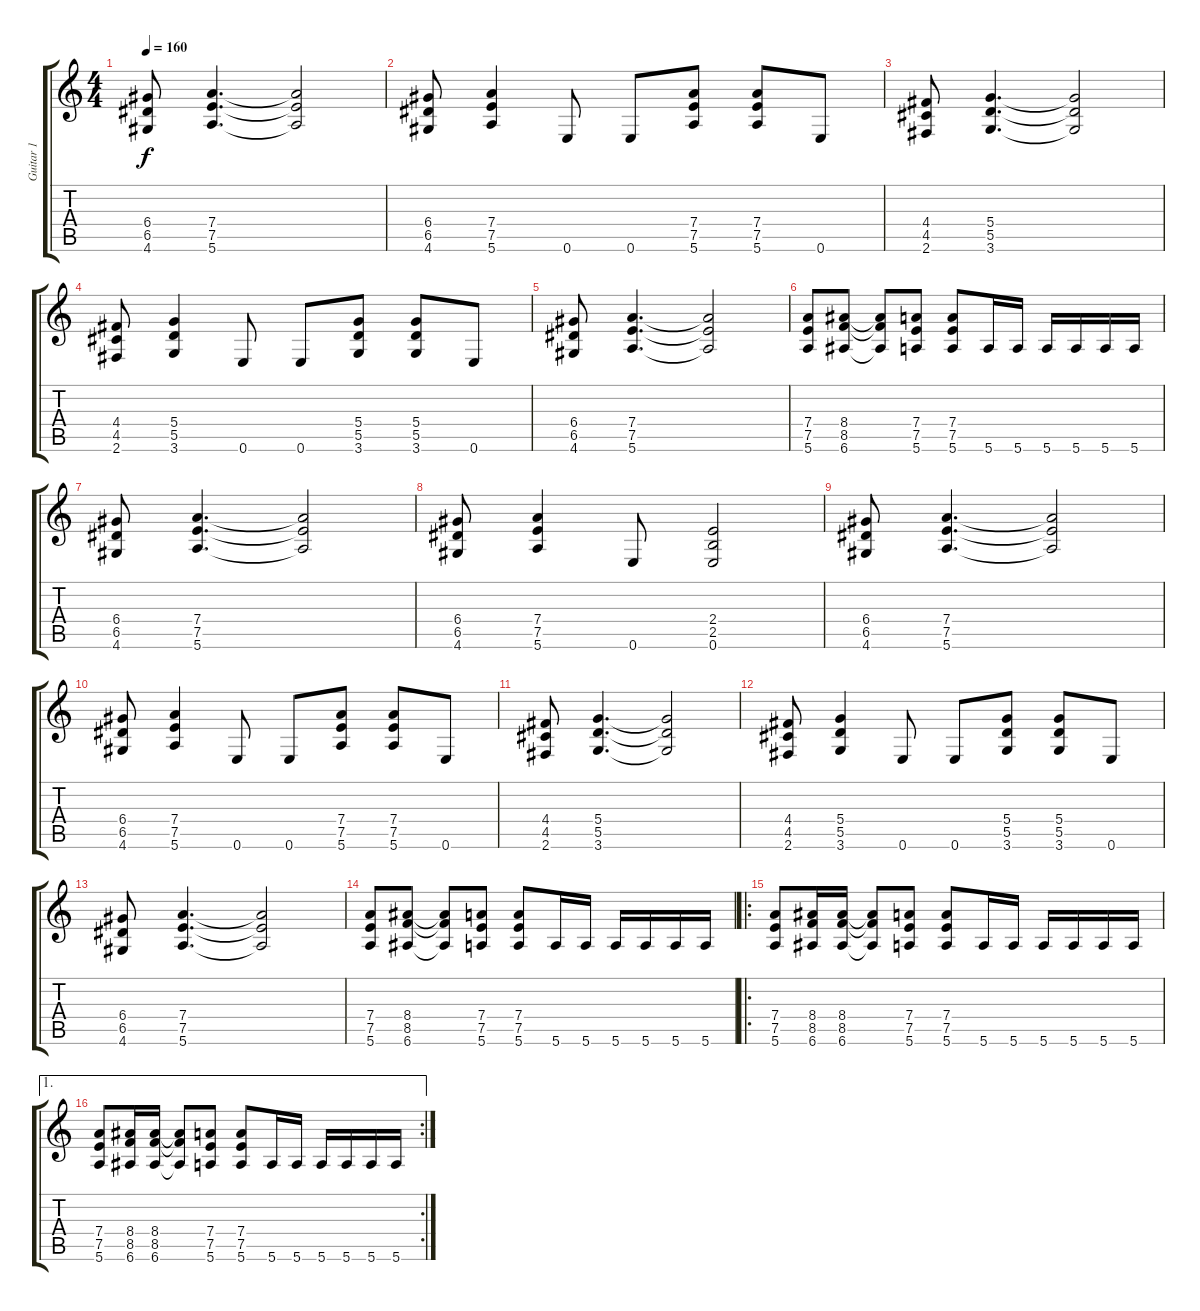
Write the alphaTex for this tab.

\track ("Guitar 1" "Guitar 1") {instrument distortionguitar}
\staff {score tabs}
\tuning (E4 B3 G3 D3 A2 E2) {hide}
\ts (4 4)
\tempo 160
\clef g2
\ks c
(6.4 6.5 4.6).8{dy f} (7.4 7.5 5.6).4{d} (7.4{t} 7.5{t} 5.6{t}).2 |
(6.4 6.5 4.6).8 (7.4 7.5 5.6).4 0.6.8 0.6.8 (7.4 7.5 5.6).8 (7.4 7.5 5.6).8 0.6.8 |
(4.4 4.5 2.6).8 (5.4 5.5 3.6).4{d} (5.4{t} 5.5{t} 3.6{t}).2 |
(4.4 4.5 2.6).8 (5.4 5.5 3.6).4 0.6.8 0.6.8 (5.4 5.5 3.6).8 (5.4 5.5 3.6).8 0.6.8 |
(6.4 6.5 4.6).8 (7.4 7.5 5.6).4{d} (7.4{t} 7.5{t} 5.6{t}).2 |
(7.4 7.5 5.6).8 (8.4 8.5 6.6).8 (8.4{t} 8.5{t} 6.6{t}).8 (7.4 7.5 5.6).8 (7.4 7.5 5.6).8 5.6.16 5.6.16 5.6.16 5.6.16 5.6.16 5.6.16 |
(6.4 6.5 4.6).8 (7.4 7.5 5.6).4{d} (7.4{t} 7.5{t} 5.6{t}).2 |
(6.4 6.5 4.6).8 (7.4 7.5 5.6).4 0.6.8 (2.4 2.5 0.6).2 |
(6.4 6.5 4.6).8 (7.4 7.5 5.6).4{d} (7.4{t} 7.5{t} 5.6{t}).2 |
(6.4 6.5 4.6).8 (7.4 7.5 5.6).4 0.6.8 0.6.8 (7.4 7.5 5.6).8 (7.4 7.5 5.6).8 0.6.8 |
(4.4 4.5 2.6).8 (5.4 5.5 3.6).4{d} (5.4{t} 5.5{t} 3.6{t}).2 |
(4.4 4.5 2.6).8 (5.4 5.5 3.6).4 0.6.8 0.6.8 (5.4 5.5 3.6).8 (5.4 5.5 3.6).8 0.6.8 |
(6.4 6.5 4.6).8 (7.4 7.5 5.6).4{d} (7.4{t} 7.5{t} 5.6{t}).2 |
(7.4 7.5 5.6).8 (8.4 8.5 6.6).8 (8.4{t} 8.5{t} 6.6{t}).8 (7.4 7.5 5.6).8 (7.4 7.5 5.6).8 5.6.16 5.6.16 5.6.16 5.6.16 5.6.16 5.6.16 |
\ro
(7.4 7.5 5.6).8 (8.4 8.5 6.6).16 (8.4 8.5 6.6).16 (8.4{t} 8.5{t} 6.6{t}).8 (7.4 7.5 5.6).8 (7.4 7.5 5.6).8 5.6.16 5.6.16 5.6.16 5.6.16 5.6.16 5.6.16 |
\ae 1
\rc 2
(7.4 7.5 5.6).8 (8.4 8.5 6.6).16 (8.4 8.5 6.6).16 (8.4{t} 8.5{t} 6.6{t}).8 (7.4 7.5 5.6).8 (7.4 7.5 5.6).8 5.6.16 5.6.16 5.6.16 5.6.16 5.6.16 5.6.16
